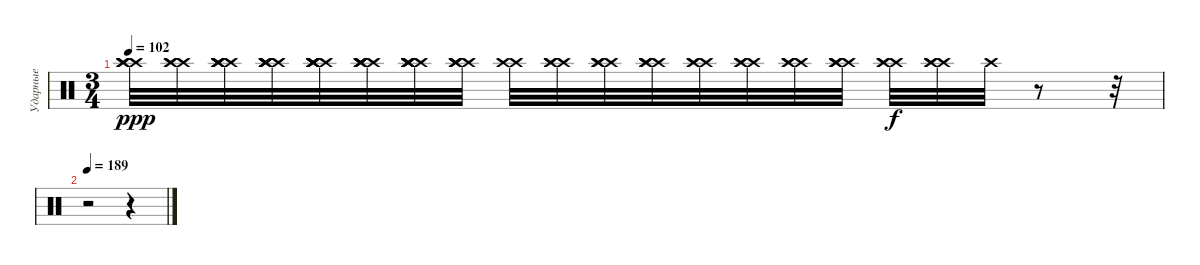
\track ("Ударные" "Ударные") {instrument percussion}
\staff {score}
\articulation defaults
\ts (3 4)
\tempo 102
\clef neutral
\ks c
("Crash high (hit)" "Crash high (hit)" "Crash high (hit)" "Crash high (hit)").32{dy ppp} ("Crash high (hit)" "Crash high (hit)" "Crash high (hit)").32 ("Crash high (hit)" "Crash high (hit)" "Crash high (hit)" "Crash high (hit)" "Crash high (hit)").32 ("Crash high (hit)" "Crash high (hit)" "Crash high (hit)" "Crash high (hit)" "Crash high (hit)" "Crash high (hit)").32 ("Crash high (hit)" "Crash high (hit)" "Crash high (hit)" "Crash high (hit)" "Crash high (hit)" "Crash high (hit)").32 ("Crash high (hit)" "Crash high (hit)" "Crash high (hit)" "Crash high (hit)" "Crash high (hit)" "Crash high (hit)").32 ("Crash high (hit)" "Crash high (hit)" "Crash high (hit)" "Crash high (hit)" "Crash high (hit)" "Crash high (hit)").32 ("Crash high (hit)" "Crash high (hit)" "Crash high (hit)" "Crash high (hit)").32 ("Crash high (hit)" "Crash high (hit)").32 ("Crash high (hit)" "Crash high (hit)" "Crash high (hit)").32 ("Crash high (hit)" "Crash high (hit)" "Crash high (hit)" "Crash high (hit)").32 ("Crash high (hit)" "Crash high (hit)" "Crash high (hit)" "Crash high (hit)").32 ("Crash high (hit)" "Crash high (hit)" "Crash high (hit)").32 ("Crash high (hit)" "Crash high (hit)" "Crash high (hit)").32 ("Crash high (hit)" "Crash high (hit)" "Crash high (hit)").32 ("Crash high (hit)" "Crash high (hit)" "Crash high (hit)" "Crash high (hit)").32 ("Crash high (hit)" "Crash high (hit)" "Crash high (hit)").32{dy f} ("Crash high (hit)" "Crash high (hit)" "Crash high (hit)").32 "Crash high (hit)".32 r.8 r.32 |
\tempo 189
r.2 r.4
